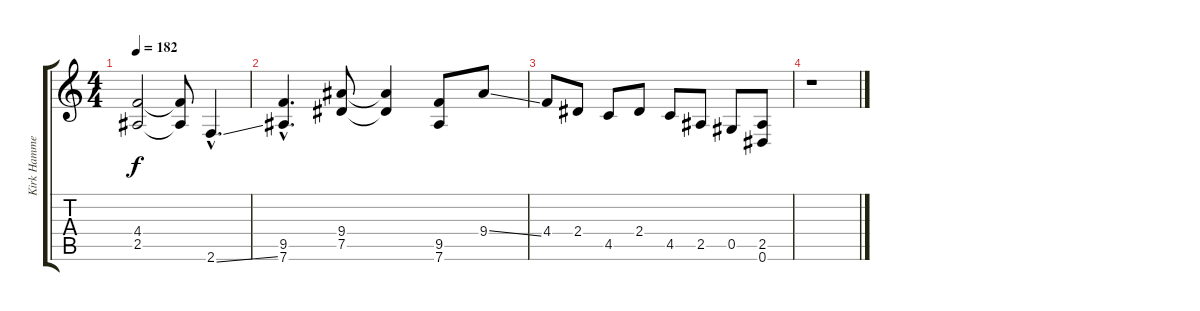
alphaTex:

\track ("Kirk Hammet (Ov. Gtr)" "Kirk Hamme") {instrument overdrivenguitar}
\staff {score tabs}
\tuning (Eb4 Bb3 Gb3 Db3 Ab2 Eb2) {hide}
\ts (4 4)
\tempo 182
\clef g2
\ks c
(4.4{t} 2.5{t}).2{dy f} (4.4{t} 2.5{t}).8 2.6{ss hac}.4{d} |
(9.5{hac} 7.6{hac}).4{d} (9.4 7.5).8 (9.4{t} 7.5{t}).4 (9.5 7.6).8 9.4{ss}.8 |
4.4.8 2.4.8 4.5.8 2.4.8 4.5.8 2.5.8 0.5.8 (2.5 0.6).8 |
r.1
